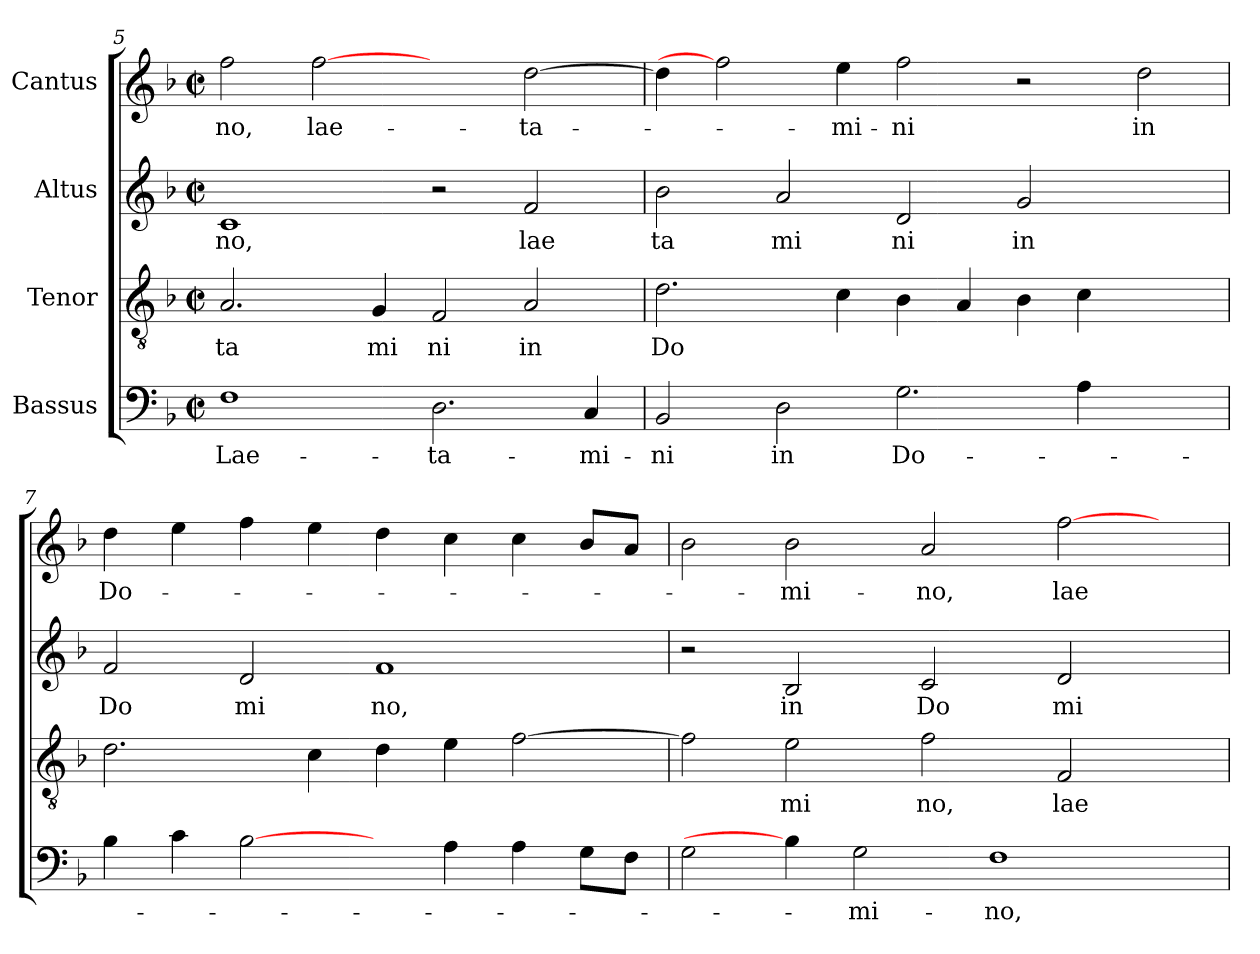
**kern	**text	**kern	**text	**kern	**text	**kern	**text
*part4	*part4	*part3	*part3	*part2	*part2	*part1	*part1
*staff4	*staff4	*staff3	*staff3	*staff2	*staff2	*staff1	*staff1
*I"Bassus	*	*I"Tenor	*	*I"Altus	*	*I"Cantus	*
!!LO:LB:g=z
*clefF4	*	*clefGv2	*	*clefG2	*	*clefG2	*
*k[b-]	*	*k[b-]	*	*k[b-]	*	*k[b-]	*
*F:	*	*F:	*	*F:	*	*F:	*
*M2/2	*	*M2/2	*	*M2/2	*	*M2/2	*
*met(c|)	*	*met(c|)	*	*met(c|)	*	*met(c|)	*
=5	=5	=5	=5	=5	=5	=5	=5
!	!LO:LY:b:cj	!	!LO:LY:b:cj	!	!LO:LY:b:cj	!	!LO:LY:b:cj
1F	Lae-	2.A/	-ta	1c	no,	2ff\	no,
!	!	!	!	!	!	!	!LO:LY:b:cj
.	.	.	.	.	.	[2ff	lae-
!	!	!	!LO:LY:b:cj	!	!	!	!
.	.	4G/	mi	.	.	.	.
!	!LO:LY:b:cj	!	!LO:LY:b:cj	!	!	!	!
2.D\	-ta-	2F/	ni	2r	.	2ryy	.
!	!	!	!LO:LY:b:cj	!	!LO:LY:b:cj	!	!LO:LY:b:cj
.	.	2A/	in	2f/	lae	[>2dd\	-ta-
!	!LO:LY:b:cj	!	!	!	!	!	!
4C/	-mi-	.	.	.	.	.	.
=6	=6	=6	=6	=6	=6	=6	=6
!	!LO:LY:b:cj	!	!LO:LY:b	!	!LO:LY:b:cj	!	!
2BB-/	-ni	2.d\	Do	2b-\	ta	4dd\]	.
.	.	.	.	.	.	2ff]	.
!	!LO:LY:b:cj	!	!	!	!LO:LY:b:cj	!	!
2D\	in	.	.	2a/	mi	.	.
!	!	!	!	!	!	!	!LO:LY:b:cj
.	.	4c\	.	.	.	4ee\	-mi-
!	!LO:LY:b	!	!	!	!LO:LY:b:cj	!	!LO:LY:b:cj
2.G\	Do-	4B-\	.	2d/	ni	2ff\	-ni
.	.	4A/	.	.	.	.	.
!	!	!	!	!	!LO:LY:b:cj	!	!
.	.	4B-\	.	2g/	in	2r	.
4A\	.	4c\	.	.	.	.	.
!	!	!	!	!	!	!	!LO:LY:b:cj
2ryy	.	2ryy	.	2ryy	.	2dd\	in
=7	=7	=7	=7	=7	=7	=7	=7
!	!	!	!	!	!LO:LY:b:cj	!	!LO:LY:b
4B-\	.	2.d\	.	2f/	Do	4dd\	Do-
4c\	.	.	.	.	.	4ee\	.
!	!	!	!	!	!LO:LY:b:cj	!	!
[2B-\	.	.	.	2d/	mi	4ff\	.
.	.	4c\	.	.	.	4ee\	.
!	!	!	!	!	!LO:LY:b:cj	!	!
4ryy	.	4d\	.	1f	no,	4dd\	.
4A\	.	4e\	.	.	.	4cc\	.
4A\	.	[>2f\	.	.	.	4cc\	.
8G\L	.	.	.	.	.	8b-/L	.
8F\J	.	.	.	.	.	8a/J	.
=8	=8	=8	=8	=8	=8	=8	=8
2G\	.	2f\]	.	2r	.	2b-\	.
!	!	!	!LO:LY:b:cj	!	!LO:LY:b:cj	!	!LO:LY:b:cj
4B-\]	.	2e\	mi	2B-/	in	2b-\	-mi-
!	!LO:LY:b:cj	!	!	!	!	!	!
2G\	-mi-	.	.	.	.	.	.
!	!	!	!LO:LY:b:cj	!	!LO:LY:b:cj	!	!LO:LY:b:cj
.	.	2f\	no,	2c/	Do	2a/	-no,
!	!LO:LY:b:cj	!	!	!	!	!	!
1F	-no,	.	.	.	.	.	.
!	!	!	!LO:LY:b:cj	!	!LO:LY:b:cj	!	!LO:LY:b
.	.	2F/	lae	2d/	mi	[>2ff\	lae-
.	.	4ryy	.	4ryy	.	4ryy	.
=	=	=	=	=	=	=	=
*-	*-	*-	*-	*-	*-	*-	*-
